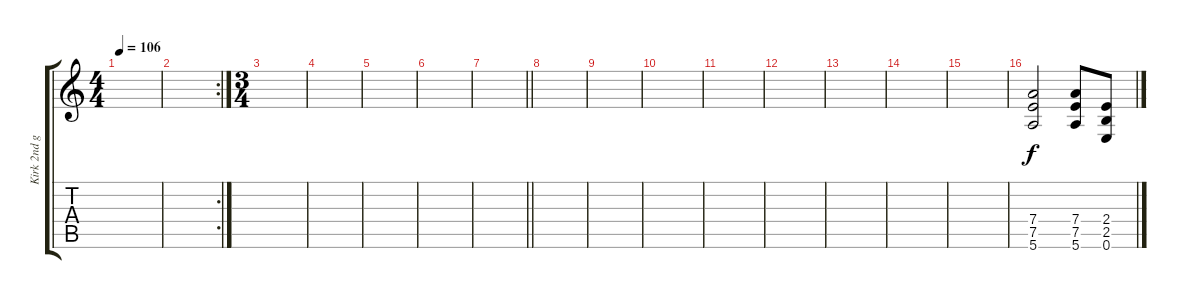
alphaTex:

\track ("Kirk 2nd guitar" "Kirk 2nd g") {instrument distortionguitar}
\staff {score tabs}
\tuning (E4 B3 G3 D3 A2 E2) {hide}
\ts (4 4)
\tempo 106
\clef g2
\ks c
|
\rc 2
|
\ts (3 4)
|
|
|
|
\barLineRight lightlight
|
|
|
|
|
|
|
|
|
(7.4 7.5 5.6).2 (7.4 7.5 5.6).8 (2.4 2.5 0.6).8
